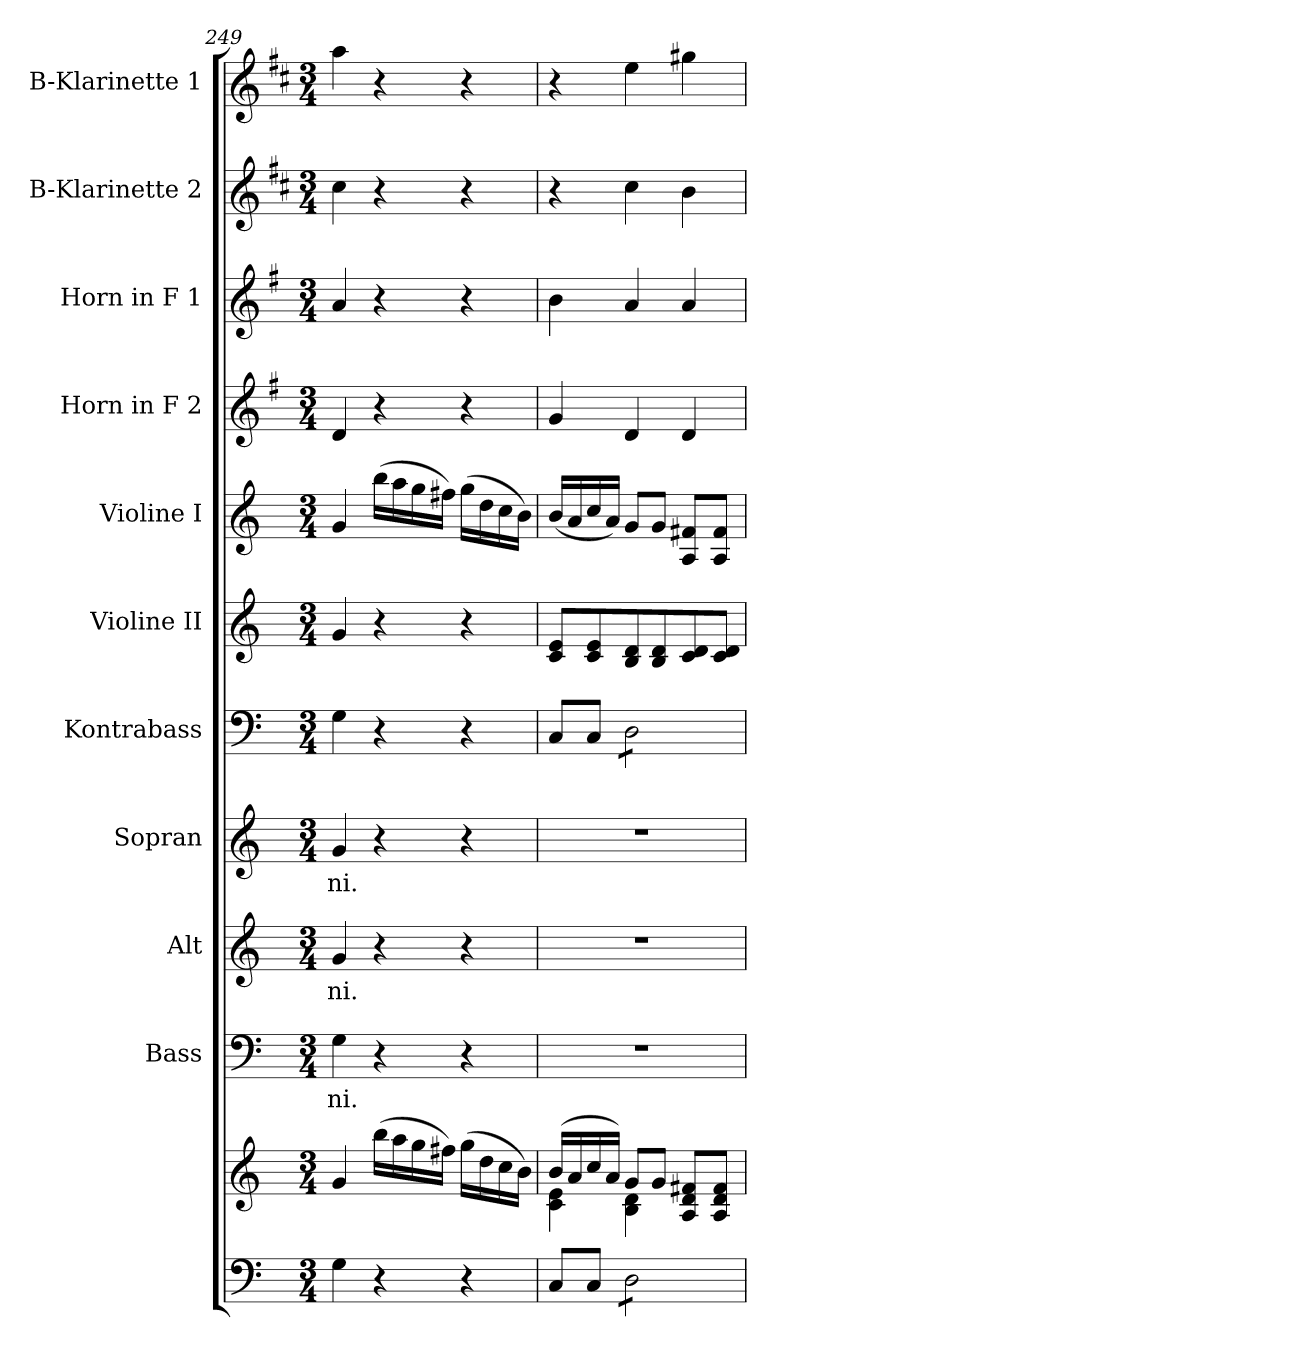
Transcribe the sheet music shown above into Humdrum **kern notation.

**kern	**kern	**kern	**text	**kern	**text	**kern	**text	**kern	**kern	**kern	**kern	**kern	**kern	**kern
*part11	*part11	*part10	*part10	*part9	*part9	*part8	*part8	*part7	*part6	*part5	*part4	*part3	*part2	*part1
*staff12	*staff11	*staff10	*staff10	*staff9	*staff9	*staff8	*staff8	*staff7	*staff6	*staff5	*staff4	*staff3	*staff2	*staff1
*	*	*I"Bass	*	*I"Alt	*	*I"Sopran	*	*I"Kontrabass	*I"Violine II	*I"Violine I	*I"Horn in F 2	*I"Horn in F 1	*I"B-Klarinette 2	*I"B-Klarinette 1
*	*	*I'B.	*	*I'A.	*	*I'S.	*	*I'Kb.	*I'Vl. II	*I'Vl. I	*	*	*I'B Kl. 2	*I'B Kl. 1
*clefF4	*clefG2	*clefF4	*	*clefG2	*	*clefG2	*	*clefF4	*clefG2	*clefG2	*clefG2	*clefG2	*clefG2	*clefG2
*	*	*	*	*	*	*	*	*ITrd7c12	*	*	*ITrd4c7	*ITrd4c7	*ITrd1c2	*ITrd1c2
*k[]	*k[]	*k[]	*	*k[]	*	*k[]	*	*k[]	*k[]	*k[]	*k[]	*k[]	*k[]	*k[]
*C:	*C:	*C:	*	*C:	*	*C:	*	*C:	*C:	*C:	*C:	*C:	*C:	*C:
*M3/4	*M3/4	*M3/4	*	*M3/4	*	*M3/4	*	*M3/4	*M3/4	*M3/4	*M3/4	*M3/4	*M3/4	*M3/4
=249	=249	=249	=249	=249	=249	=249	=249	=249	=249	=249	=249	=249	=249	=249
!	!	!	!LO:LY:b	!	!LO:LY:b	!	!LO:LY:b	!	!	!	!	!	!	!
4G\	4g/	4G\	-ni.	4g/	-ni.	4g/	-ni.	4GG\	4g/	4g/	4G/	4d/	4b\	4gg\
4r	(>16bb\LL	4r	.	4r	.	4r	.	4r	4r	(>16bb\LL	4r	4r	4r	4r
.	16aa\	.	.	.	.	.	.	.	.	16aa\	.	.	.	.
.	16gg\	.	.	.	.	.	.	.	.	16gg\	.	.	.	.
.	16ff#X\JJ)	.	.	.	.	.	.	.	.	16ff#X\JJ)	.	.	.	.
4r	(>16gg\LL	4r	.	4r	.	4r	.	4r	4r	(>16gg\LL	4r	4r	4r	4r
.	16dd\	.	.	.	.	.	.	.	.	16dd\	.	.	.	.
.	16cc\	.	.	.	.	.	.	.	.	16cc\	.	.	.	.
.	16b\JJ)	.	.	.	.	.	.	.	.	16b\JJ)	.	.	.	.
=250	=250	=250	=250	=250	=250	=250	=250	=250	=250	=250	=250	=250	=250	=250
*	*^	*	*	*	*	*	*	*	*	*	*	*	*	*
8C/L	(>16b/LL	4c\ 4e\	2.r	.	2.r	.	2.r	.	8CC/L	8c/ 8e/L	(<16b/LL	4c/	4e\	4r	4r
.	16a/	.	.	.	.	.	.	.	.	.	16a/	.	.	.	.
8C/J	16cc/	.	.	.	.	.	.	.	8CC/J	8c/ 8e/	16cc/	.	.	.	.
.	16a/JJ)	.	.	.	.	.	.	.	.	.	16a/JJ)	.	.	.	.
*tremolo	*	*	*	*	*	*	*	*	*	*	*	*	*	*	*
*	*	*	*	*	*	*	*	*	*tremolo	*	*	*	*	*	*
8D\L	8g/L	4B\ 4d\	.	.	.	.	.	.	8DD\L	8B/ 8d/	8g/L	4G/	4d/	4b\	4dd\
8D\	8g/J	.	.	.	.	.	.	.	8DD\	8B/ 8d/	8g/J	.	.	.	.
8D\	8A/ 8d/ 8f#X/L	4ryy	.	.	.	.	.	.	8DD\	8c/ 8d/	8A/ 8f#X/L	4G/	4d/	4a\	4ff#X\
8D\J	8A/ 8d/ 8f#/J	.	.	.	.	.	.	.	8DD\J	8c/ 8d/J	8A/ 8f#/J	.	.	.	.
*	*	*	*	*	*	*	*	*	*Xtremolo	*	*	*	*	*	*
*Xtremolo	*	*	*	*	*	*	*	*	*	*	*	*	*	*	*
*	*v	*v	*	*	*	*	*	*	*	*	*	*	*	*	*
=	=	=	=	=	=	=	=	=	=	=	=	=	=	=
*-	*-	*-	*-	*-	*-	*-	*-	*-	*-	*-	*-	*-	*-	*-
